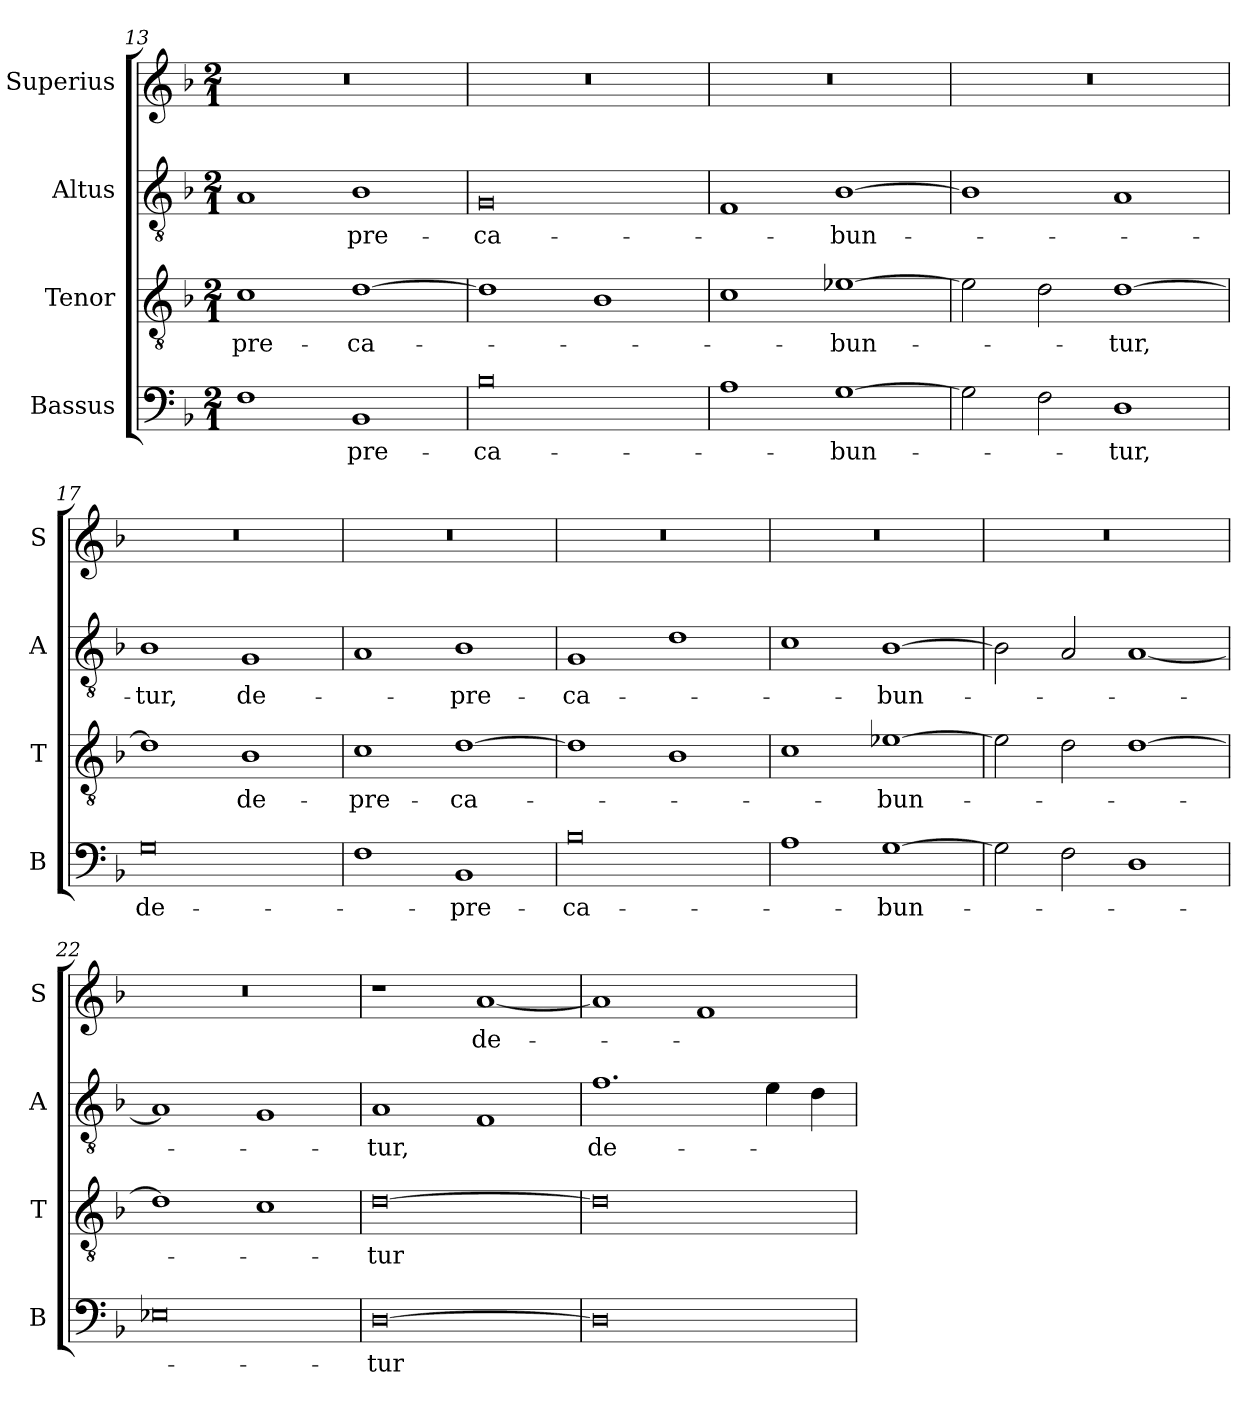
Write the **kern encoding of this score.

**kern	**text	**kern	**text	**kern	**text	**kern	**text
*part4	*part4	*part3	*part3	*part2	*part2	*part1	*part1
*staff4	*staff4	*staff3	*staff3	*staff2	*staff2	*staff1	*staff1
*I"Bassus	*	*I"Tenor	*	*I"Altus	*	*I"Superius	*
*I'B	*	*I'T	*	*I'A	*	*I'S	*
*clefF4	*	*clefGv2	*	*clefGv2	*	*clefG2	*
*k[b-]	*	*k[b-]	*	*k[b-]	*	*k[b-]	*
*M2/1	*	*M2/1	*	*M2/1	*	*M2/1	*
=13	=13	=13	=13	=13	=13	=13	=13
1F	.	1c	-pre-	1A	.	0r	.
1BB-	-pre-	[1d	-ca-	1B-	-pre-	.	.
=14	=14	=14	=14	=14	=14	=14	=14
0B-	-ca-	1d]	.	0G	-ca-	0r	.
.	.	1B-	.	.	.	.	.
=15	=15	=15	=15	=15	=15	=15	=15
1A	.	1c	.	1F	.	0r	.
[1G	-bun-	[1e-X	-bun-	[1B-	-bun-	.	.
=16	=16	=16	=16	=16	=16	=16	=16
2G\]	.	2e-\]	.	1B-]	.	0r	.
2F\	.	2d\	.	.	.	.	.
1D	-tur,	[1d	-tur,	1A	.	.	.
=17	=17	=17	=17	=17	=17	=17	=17
0G	de-	1d]	.	1B-	-tur,	0r	.
.	.	1B-	de-	1G	de-	.	.
=18	=18	=18	=18	=18	=18	=18	=18
1F	.	1c	-pre-	1A	.	0r	.
1BB-	-pre-	[1d	-ca-	1B-	-pre-	.	.
=19	=19	=19	=19	=19	=19	=19	=19
0B-	-ca-	1d]	.	1G	-ca-	0r	.
.	.	1B-	.	1d	.	.	.
=20	=20	=20	=20	=20	=20	=20	=20
1A	.	1c	.	1c	.	0r	.
[1G	-bun-	[1e-X	-bun-	[1B-	-bun-	.	.
=21	=21	=21	=21	=21	=21	=21	=21
2G\]	.	2e-\]	.	2B-\]	.	0r	.
2F\	.	2d\	.	2A/	.	.	.
1D	.	[1d	.	[1A	.	.	.
=22	=22	=22	=22	=22	=22	=22	=22
0E-X	.	1d]	.	1A]	.	0r	.
.	.	1c	.	1G	.	.	.
=23	=23	=23	=23	=23	=23	=23	=23
[0D	-tur	[0d	-tur	1A	-tur,	1r	.
.	.	.	.	1F	.	[1a	de-
=24	=24	=24	=24	=24	=24	=24	=24
0D]	.	0d]	.	1.f	de-	1a]	.
.	.	.	.	.	.	1f	.
.	.	.	.	4e\	.	.	.
.	.	.	.	4d\	.	.	.
=	=	=	=	=	=	=	=
*-	*-	*-	*-	*-	*-	*-	*-
